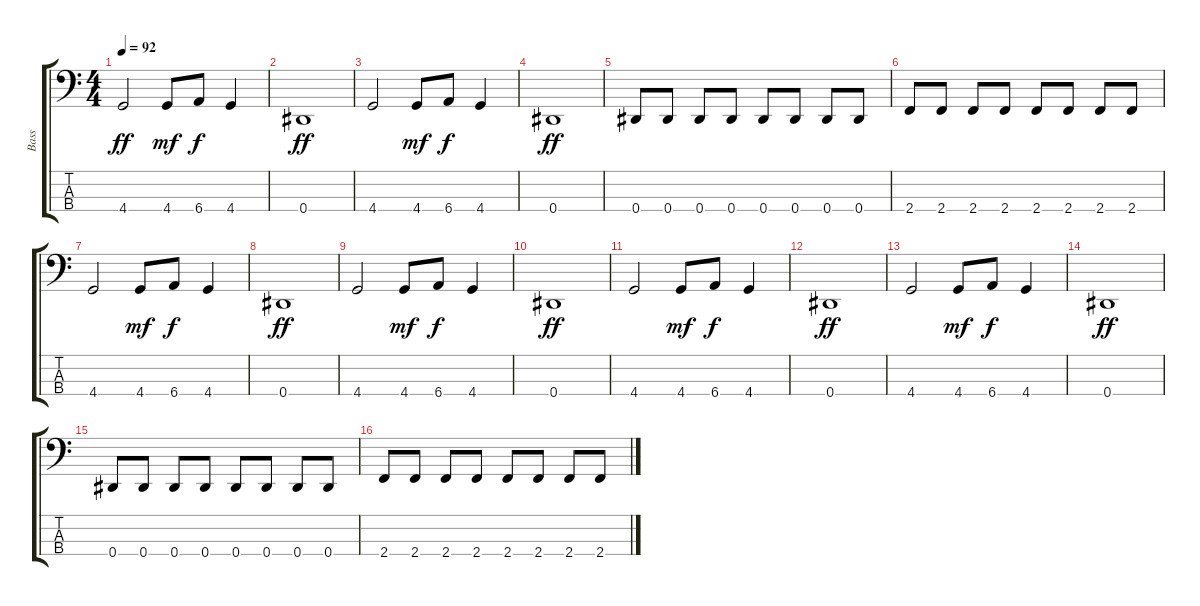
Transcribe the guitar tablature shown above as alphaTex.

\track ("Bass" "Bass") {instrument electricbassfinger}
\staff {score tabs}
\tuning (Gb2 Db2 Ab1 Eb1) {hide}
\ts (4 4)
\tempo 92
\clef f4
\ks c
4.4.2{dy ff} 4.4.8{dy mf} 6.4.8{dy f} 4.4.4 |
0.4.1{dy ff} |
4.4.2 4.4.8{dy mf} 6.4.8{dy f} 4.4.4 |
0.4.1{dy ff} |
0.4.8 0.4.8 0.4.8 0.4.8 0.4.8 0.4.8 0.4.8 0.4.8 |
2.4.8 2.4.8 2.4.8 2.4.8 2.4.8 2.4.8 2.4.8 2.4.8 |
4.4.2 4.4.8{dy mf} 6.4.8{dy f} 4.4.4 |
0.4.1{dy ff} |
4.4.2 4.4.8{dy mf} 6.4.8{dy f} 4.4.4 |
0.4.1{dy ff} |
4.4.2 4.4.8{dy mf} 6.4.8{dy f} 4.4.4 |
0.4.1{dy ff} |
4.4.2 4.4.8{dy mf} 6.4.8{dy f} 4.4.4 |
0.4.1{dy ff} |
0.4.8 0.4.8 0.4.8 0.4.8 0.4.8 0.4.8 0.4.8 0.4.8 |
2.4.8 2.4.8 2.4.8 2.4.8 2.4.8 2.4.8 2.4.8 2.4.8
